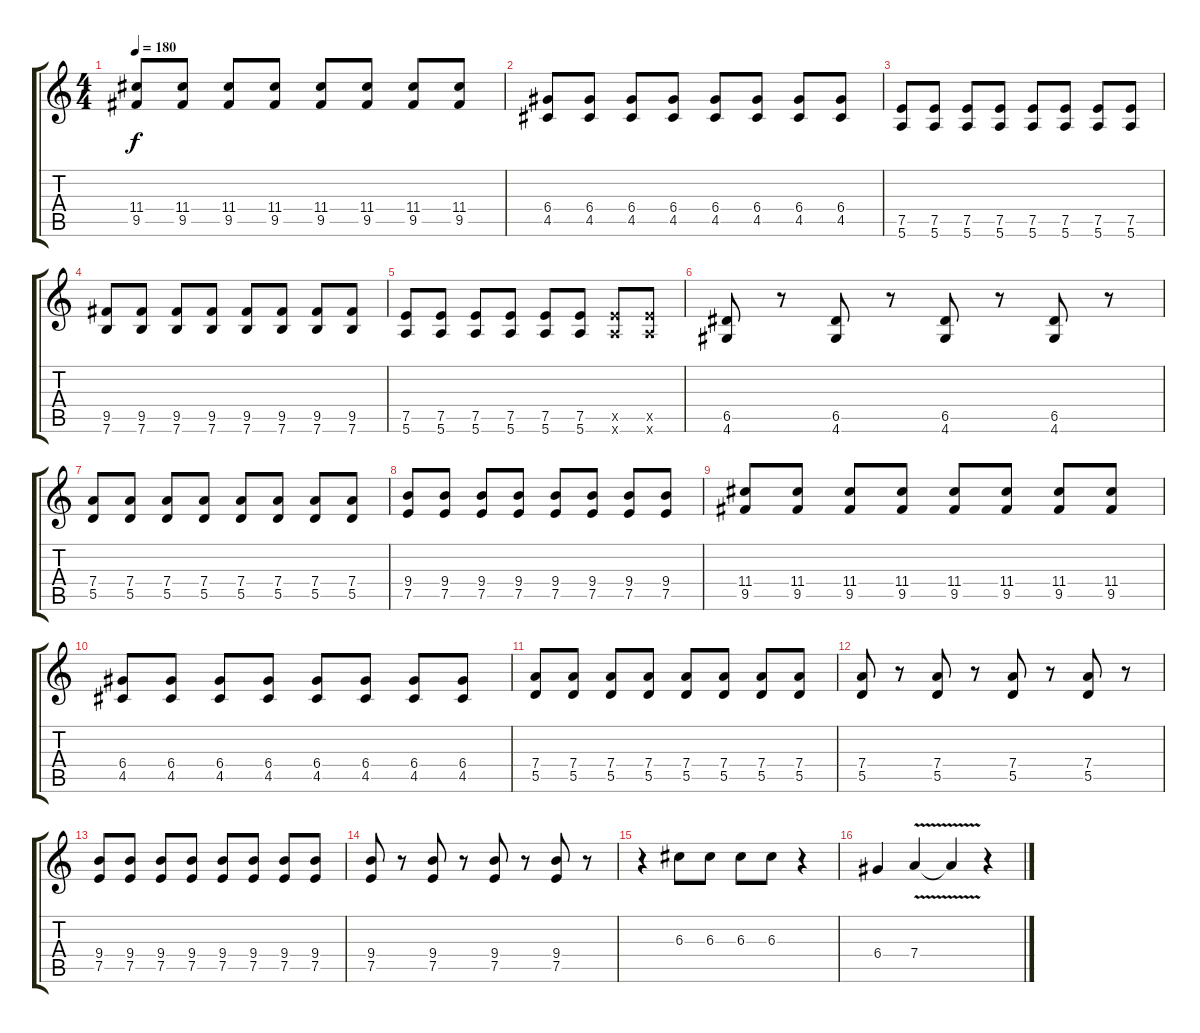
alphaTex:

\track "" {instrument distortionguitar}
\staff {score tabs}
\tuning (E4 B3 G3 D3 A2 E2) {hide}
\ts (4 4)
\tempo 180
\clef g2
\ks c
(11.4 9.5).8{dy f} (11.4 9.5).8 (11.4 9.5).8 (11.4 9.5).8 (11.4 9.5).8 (11.4 9.5).8 (11.4 9.5).8 (11.4 9.5).8 |
(6.4 4.5).8 (6.4 4.5).8 (6.4 4.5).8 (6.4 4.5).8 (6.4 4.5).8 (6.4 4.5).8 (6.4 4.5).8 (6.4 4.5).8 |
(7.5 5.6).8 (7.5 5.6).8 (7.5 5.6).8 (7.5 5.6).8 (7.5 5.6).8 (7.5 5.6).8 (7.5 5.6).8 (7.5 5.6).8 |
(9.5 7.6).8 (9.5 7.6).8 (9.5 7.6).8 (9.5 7.6).8 (9.5 7.6).8 (9.5 7.6).8 (9.5 7.6).8 (9.5 7.6).8 |
(7.5 5.6).8 (7.5 5.6).8 (7.5 5.6).8 (7.5 5.6).8 (7.5 5.6).8 (7.5 5.6).8 (7.5{x} 5.6{x}).8 (7.5{x} 5.6{x}).8 |
(6.5 4.6).8 r.8 (6.5 4.6).8 r.8 (6.5 4.6).8 r.8 (6.5 4.6).8 r.8 |
(7.4 5.5).8 (7.4 5.5).8 (7.4 5.5).8 (7.4 5.5).8 (7.4 5.5).8 (7.4 5.5).8 (7.4 5.5).8 (7.4 5.5).8 |
(9.4 7.5).8 (9.4 7.5).8 (9.4 7.5).8 (9.4 7.5).8 (9.4 7.5).8 (9.4 7.5).8 (9.4 7.5).8 (9.4 7.5).8 |
(11.4 9.5).8 (11.4 9.5).8 (11.4 9.5).8 (11.4 9.5).8 (11.4 9.5).8 (11.4 9.5).8 (11.4 9.5).8 (11.4 9.5).8 |
(6.4 4.5).8 (6.4 4.5).8 (6.4 4.5).8 (6.4 4.5).8 (6.4 4.5).8 (6.4 4.5).8 (6.4 4.5).8 (6.4 4.5).8 |
(7.4 5.5).8 (7.4 5.5).8 (7.4 5.5).8 (7.4 5.5).8 (7.4 5.5).8 (7.4 5.5).8 (7.4 5.5).8 (7.4 5.5).8 |
(7.4 5.5).8 r.8 (7.4 5.5).8 r.8 (7.4 5.5).8 r.8 (7.4 5.5).8 r.8 |
(9.4 7.5).8 (9.4 7.5).8 (9.4 7.5).8 (9.4 7.5).8 (9.4 7.5).8 (9.4 7.5).8 (9.4 7.5).8 (9.4 7.5).8 |
(9.4 7.5).8 r.8 (9.4 7.5).8 r.8 (9.4 7.5).8 r.8 (9.4 7.5).8 r.8 |
r.4 6.3.8 6.3.8 6.3.8 6.3.8 r.4 |
6.4.4 7.4{v}.4 7.4{t}.4 r.4
